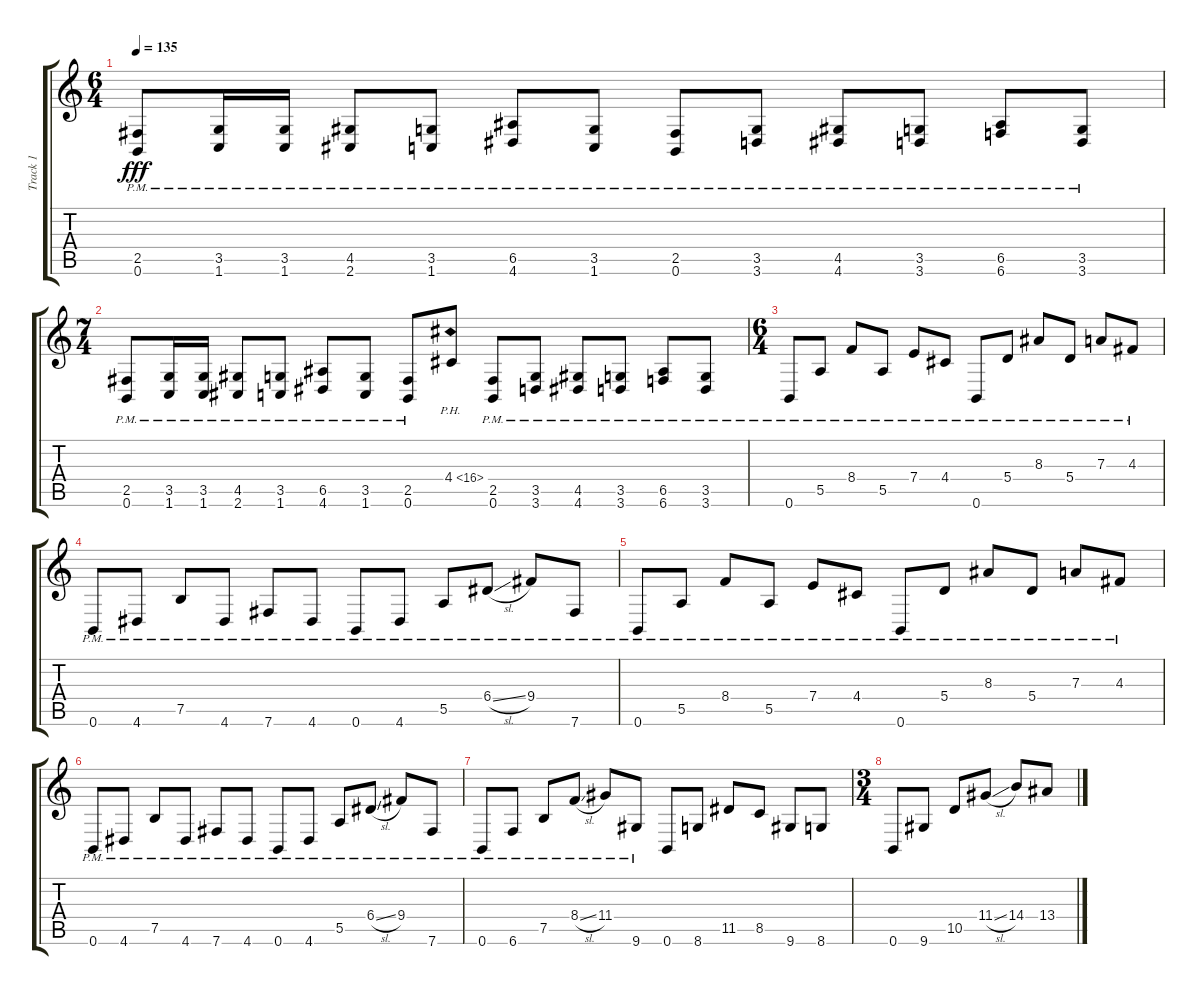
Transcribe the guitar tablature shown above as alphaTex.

\track ("Track 1" "Track 1") {instrument distortionguitar}
\staff {score tabs}
\tuning (B3 Gb3 D3 A2 E2 B1) {hide}
\ts (6 4)
\tempo 135
\clef g2
\ks c
(2.5{pm} 0.6{pm}).8{dy fff} (3.5{pm} 1.6{pm}).16 (3.5{pm} 1.6{pm}).16 (4.5{pm} 2.6{pm}).8 (3.5{pm} 1.6{pm}).8 (6.5{pm} 4.6{pm}).8 (3.5{pm} 1.6{pm}).8 (2.5{pm} 0.6{pm}).8 (3.5{pm} 3.6{pm}).8 (4.5{pm} 4.6{pm}).8 (3.5{pm} 3.6{pm}).8 (6.5{pm} 6.6{pm}).8 (3.5{pm} 3.6{pm}).8 |
\ts (7 4)
(2.5{pm} 0.6{pm}).8 (3.5{pm} 1.6{pm}).16 (3.5{pm} 1.6{pm}).16 (4.5{pm} 2.6{pm}).8 (3.5{pm} 1.6{pm}).8 (6.5{pm} 4.6{pm}).8 (3.5{pm} 1.6{pm}).8 (2.5{pm} 0.6{pm}).8 4.4{ph 12}.8 (2.5{pm} 0.6{pm}).8 (3.5{pm} 3.6{pm}).8 (4.5{pm} 4.6{pm}).8 (3.5{pm} 3.6{pm}).8 (6.5{pm} 6.6{pm}).8 (3.5{pm} 3.6{pm}).8 |
\ts (6 4)
0.6{pm}.8 5.5{pm}.8 8.4{pm}.8 5.5{pm}.8 7.4{pm}.8 4.4{pm}.8 0.6{pm}.8 5.4{pm}.8 8.3{pm}.8 5.4{pm}.8 7.3{pm}.8 4.3{pm}.8 |
0.6{pm}.8 4.6{pm}.8 7.5{pm}.8 4.6{pm}.8 7.6{pm}.8 4.6{pm}.8 0.6{pm}.8 4.6{pm}.8 5.5{pm}.8 6.4{sl pm}.8 9.4{pm}.8 7.6{pm}.8 |
0.6{pm}.8 5.5{pm}.8 8.4{pm}.8 5.5{pm}.8 7.4{pm}.8 4.4{pm}.8 0.6{pm}.8 5.4{pm}.8 8.3{pm}.8 5.4{pm}.8 7.3{pm}.8 4.3{pm}.8 |
0.6{pm}.8 4.6{pm}.8 7.5{pm}.8 4.6{pm}.8 7.6{pm}.8 4.6{pm}.8 0.6{pm}.8 4.6{pm}.8 5.5{pm}.8 6.4{sl pm}.8 9.4{pm}.8 7.6{pm}.8 |
0.6{pm}.8 6.6{pm}.8 7.5{pm}.8 8.4{sl pm}.8 11.4{pm}.8 9.6{pm}.8 0.6.8 8.6.8 11.5.8 8.5.8 9.6.8 8.6.8 |
\ts (3 4)
0.6.8 9.6.8 10.5.8 11.4{sl}.8 14.4.8 13.4.8
